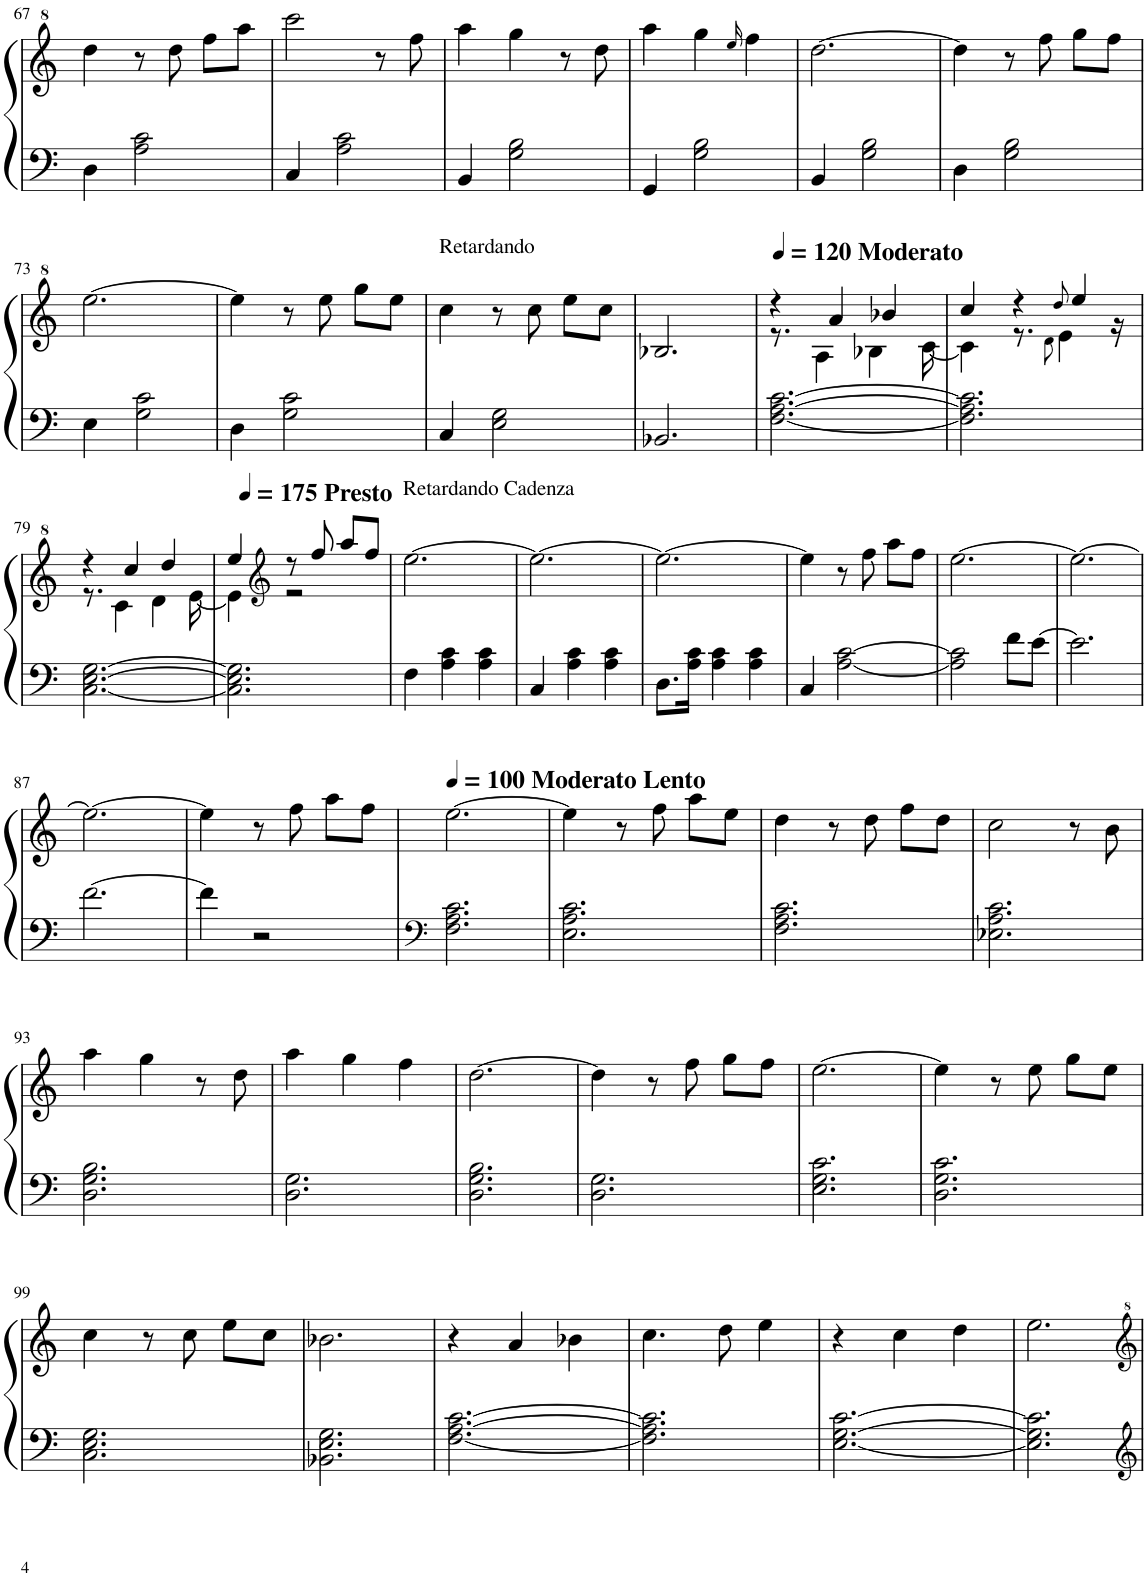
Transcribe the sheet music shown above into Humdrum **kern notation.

**kern	**kern
*part1	*part1
*staff2	*staff1
*I"Piano	*
*I'Pno	*
!!LO:PB:g=z
*clefF4	*clefG^2
*k[]	*k[]
*M3/4	*M3/4
=67	=67
4D\	4ddd\
2A\ 2c\	8r
.	8ddd\
.	8fff\L
.	8aaa\J
=68	=68
4C/	2cccc\
2A\ 2c\	.
.	8r
.	8fff\
=69	=69
4BB/	4aaa\
2G\ 2B\	4ggg\
.	8r
.	8ddd\
=70	=70
4GG/	4aaa\
2G\ 2B\	4ggg\
.	16qeee/
.	4fff\
=71	=71
4BB/	[2.ddd\
2G\ 2B\	.
=72	=72
4D\	4ddd\]
2G\ 2B\	8r
.	8fff\
.	8ggg\L
.	8fff\J
!!LO:LB:g=z
=73	=73
4E\	[2.eee\
2G\ 2c\	.
=74	=74
4D\	4eee\]
2G\ 2c\	8r
.	8eee\
.	8ggg\L
.	8eee\J
=75	=75
!	!LO:TX:a:t=Retardando
4C/	4ccc\
2E\ 2G\	8r
.	8ccc\
.	8eee\L
.	8ccc\J
=76	=76
2.BB-X/	2.b-X/
=77	=77
*	*MM120
*	*^
!	!LO:TX:a:B:t=Moderato	!
[2.F\ [2.A\ [2.c\	4r	8.r
.	.	4a\
.	4aa/	.
.	.	4b-X\
.	4bb-X/	.
.	.	[16cc\
=78	=78	=78
2.F\] 2.A\] 2.c\]	4ccc/	4cc\]
.	4r	8.r
.	.	8qdd\
.	.	4ee\
.	8qddd/	.
.	4eee/	.
.	.	16r
!!LO:LB:g=z	!!
=79	=79	=79
[2.C\ [2.E\ [2.G\	4r	8.r
.	.	4cc\
.	4ccc/	.
.	.	4dd\
.	4ddd/	.
.	.	[16ee\
=80	=80	=80
2.C\] 2.E\] 2.G\]	4eee/	4ee\]
*	*clefG2	*
.	8r	2r
*	*MM175	*
!	!LO:TX:a:B:t=Presto	!
.	8ff/	.
.	8aa/L	.
.	8ff/J	.
*	*v	*v
=81	=81
!	!LO:TX:a:t=Retardando Cadenza
4F\	[2.ee\
4A\ 4c\	.
4A\ 4c\	.
=82	=82
4C/	2.ee\_
4A\ 4c\	.
4A\ 4c\	.
=83	=83
8.D\L	2.ee\_
16A\ 16c\Jk	.
4A\ 4c\	.
4A\ 4c\	.
=84	=84
4C/	4ee\]
[2A\ [2c\	8r
.	8ff\
.	8aa\L
.	8ff\J
=85	=85
2A\] 2c\]	[2.ee\
8f\L	.
[8e\J	.
=86	=86
2.e\]	2.ee\_
!!LO:LB:g=z
=87	=87
[2.f\	2.ee\_
=88	=88
4f\]	4ee\]
2r	8r
.	8ff\
.	8aa\L
.	8ff\J
=89	=89
*clefF4	*
*	*MM100
!	!LO:TX:a:B:t=Moderato Lento
2.F\ 2.A\ 2.c\	[2.ee\
=90	=90
2.E\ 2.A\ 2.c\	4ee\]
.	8r
.	8ff\
.	8aa\L
.	8ee\J
=91	=91
2.F\ 2.A\ 2.c\	4dd\
.	8r
.	8dd\
.	8ff\L
.	8dd\J
=92	=92
2.E-X\ 2.A\ 2.c\	2cc\
.	8r
.	8b\
!!LO:LB:g=z
=93	=93
2.D\ 2.G\ 2.B\	4aa\
.	4gg\
.	8r
.	8dd\
=94	=94
2.D\ 2.G\	4aa\
.	4gg\
.	4ff\
=95	=95
2.D\ 2.G\ 2.B\	[2.dd\
=96	=96
2.D\ 2.G\	4dd\]
.	8r
.	8ff\
.	8gg\L
.	8ff\J
=97	=97
2.E\ 2.G\ 2.c\	[2.ee\
=98	=98
2.D\ 2.G\ 2.c\	4ee\]
.	8r
.	8ee\
.	8gg\L
.	8ee\J
!!LO:LB:g=z
=99	=99
2.C\ 2.E\ 2.G\	4cc\
.	8r
.	8cc\
.	8ee\L
.	8cc\J
=100	=100
2.BB-X\ 2.E\ 2.G\	2.b-X\
=101	=101
[2.F\ [2.A\ [2.c\	4r
.	4a/
.	4b-X\
=102	=102
2.F\] 2.A\] 2.c\]	4.cc\
.	8dd\
.	4ee\
=103	=103
[2.E\ [2.G\ [2.c\	4r
.	4cc\
.	4dd\
=104	=104
2.E\] 2.G\] 2.c\]	2.ee\
=	=
*-	*-
